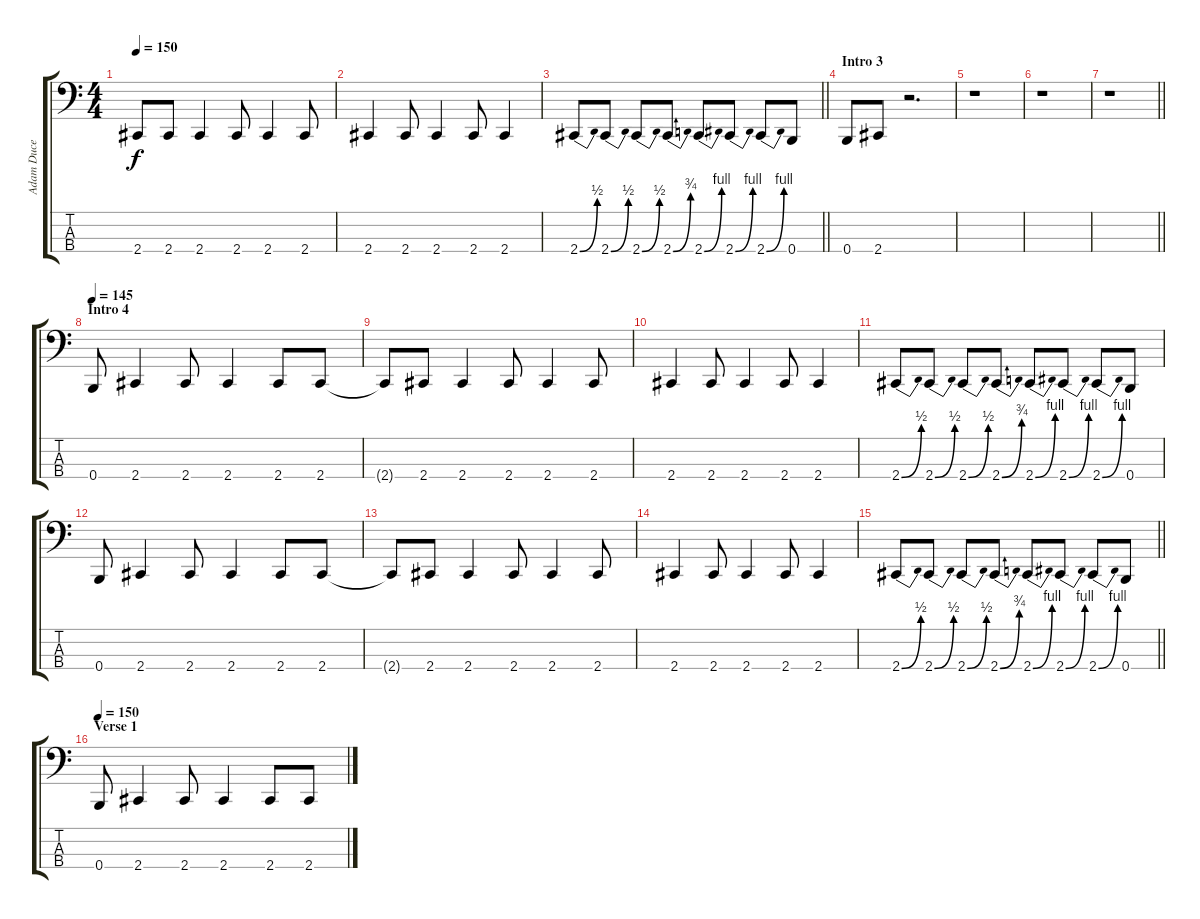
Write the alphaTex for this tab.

\track ("Adam Duce" "Adam Duce") {instrument electricbasspick}
\staff {score tabs}
\tuning (E2 B1 Gb1 B0) {hide}
\ts (4 4)
\tempo 150
\clef f4
\ks c
2.4{t}.8{dy f} 2.4.8 2.4.4 2.4.8 2.4.4 2.4.8 |
2.4.4 2.4.8 2.4.4 2.4.8 2.4.4 |
\barLineRight lightlight
2.4{be (bend 0 0 60 2)}.8 2.4{be (bend 0 0 60 2)}.8 2.4{be (bend 0 0 60 2)}.8 2.4{be (bend 0 0 60 3)}.8 2.4{be (bend 0 0 60 4)}.8 2.4{be (bend 0 0 60 4)}.8 2.4{be (bend 0 0 60 4)}.8 0.4.8 |
\section ("" "Intro 3")
0.4.8 2.4.8 r.2{d} |
r.1 |
r.1 |
\barLineRight lightlight
r.1 |
\section ("" "Intro 4")
\tempo 145
0.4.8 2.4.4 2.4.8 2.4.4 2.4.8 2.4.8 |
2.4{t}.8 2.4.8 2.4.4 2.4.8 2.4.4 2.4.8 |
2.4.4 2.4.8 2.4.4 2.4.8 2.4.4 |
2.4{be (bend 0 0 60 2)}.8 2.4{be (bend 0 0 60 2)}.8 2.4{be (bend 0 0 60 2)}.8 2.4{be (bend 0 0 60 3)}.8 2.4{be (bend 0 0 60 4)}.8 2.4{be (bend 0 0 60 4)}.8 2.4{be (bend 0 0 60 4)}.8 0.4.8 |
0.4.8 2.4.4 2.4.8 2.4.4 2.4.8 2.4.8 |
2.4{t}.8 2.4.8 2.4.4 2.4.8 2.4.4 2.4.8 |
2.4.4 2.4.8 2.4.4 2.4.8 2.4.4 |
\barLineRight lightlight
2.4{be (bend 0 0 60 2)}.8 2.4{be (bend 0 0 60 2)}.8 2.4{be (bend 0 0 60 2)}.8 2.4{be (bend 0 0 60 3)}.8 2.4{be (bend 0 0 60 4)}.8 2.4{be (bend 0 0 60 4)}.8 2.4{be (bend 0 0 60 4)}.8 0.4.8 |
\section ("" "Verse 1")
\tempo 150
0.4.8 2.4.4 2.4.8 2.4.4 2.4.8 2.4.8
